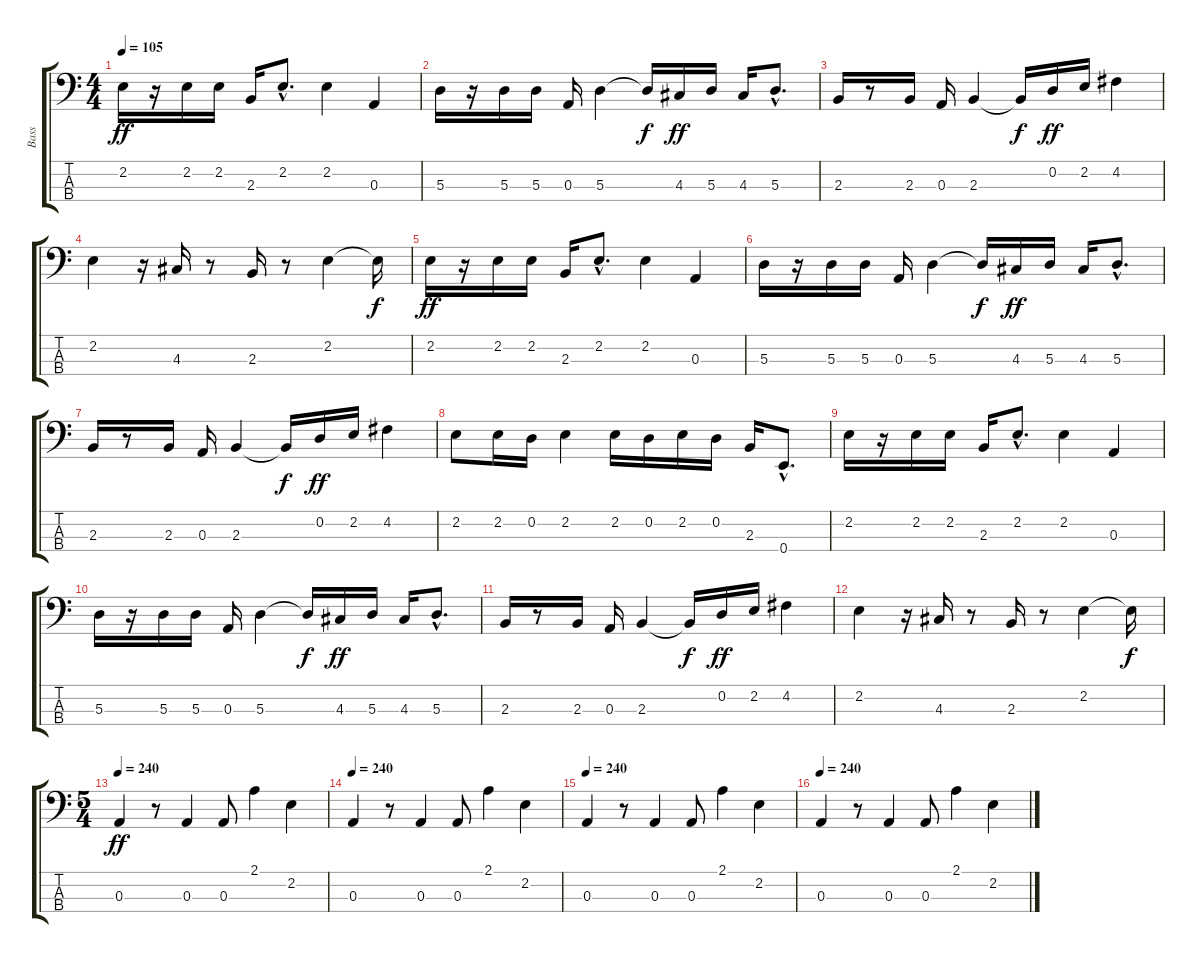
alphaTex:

\track ("Bass" "Bass") {instrument electricbassfinger}
\staff {score tabs}
\tuning (G2 D2 A1 E1) {hide}
\ts (4 4)
\tempo 105
\clef f4
\ks c
2.2.16{dy ff} r.16 2.2.16 2.2.16 2.3.16 2.2{hac}.8{d} 2.2.4 0.3.4 |
5.3.16 r.16 5.3.16 5.3.16 0.3.16 5.3.4 5.3{t}.16{dy f} 4.3.16{dy ff} 5.3.16 4.3.16 5.3{hac}.8{d} |
2.3.16 r.8 2.3.16 0.3.16 2.3.4 2.3{t}.16{dy f} 0.2.16{dy ff} 2.2.16 4.2.4 |
2.2.4 r.16 4.3.16 r.8 2.3.16 r.8 2.2.4 2.2{t}.16{dy f} |
2.2.16{dy ff} r.16 2.2.16 2.2.16 2.3.16 2.2{hac}.8{d} 2.2.4 0.3.4 |
5.3.16 r.16 5.3.16 5.3.16 0.3.16 5.3.4 5.3{t}.16{dy f} 4.3.16{dy ff} 5.3.16 4.3.16 5.3{hac}.8{d} |
2.3.16 r.8 2.3.16 0.3.16 2.3.4 2.3{t}.16{dy f} 0.2.16{dy ff} 2.2.16 4.2.4 |
2.2.8 2.2.16 0.2.16 2.2.4 2.2.16 0.2.16 2.2.16 0.2.16 2.3.16 0.4{hac}.8{d} |
2.2.16 r.16 2.2.16 2.2.16 2.3.16 2.2{hac}.8{d} 2.2.4 0.3.4 |
5.3.16 r.16 5.3.16 5.3.16 0.3.16 5.3.4 5.3{t}.16{dy f} 4.3.16{dy ff} 5.3.16 4.3.16 5.3{hac}.8{d} |
2.3.16 r.8 2.3.16 0.3.16 2.3.4 2.3{t}.16{dy f} 0.2.16{dy ff} 2.2.16 4.2.4 |
2.2.4 r.16 4.3.16 r.8 2.3.16 r.8 2.2.4 2.2{t}.16{dy f} |
\ts (5 4)
\tempo 240
0.3.4{dy ff} r.8 0.3.4 0.3.8 2.1.4 2.2.4 |
\tempo 240
0.3.4 r.8 0.3.4 0.3.8 2.1.4 2.2.4 |
\tempo 240
0.3.4 r.8 0.3.4 0.3.8 2.1.4 2.2.4 |
\tempo 240
0.3.4 r.8 0.3.4 0.3.8 2.1.4 2.2.4
